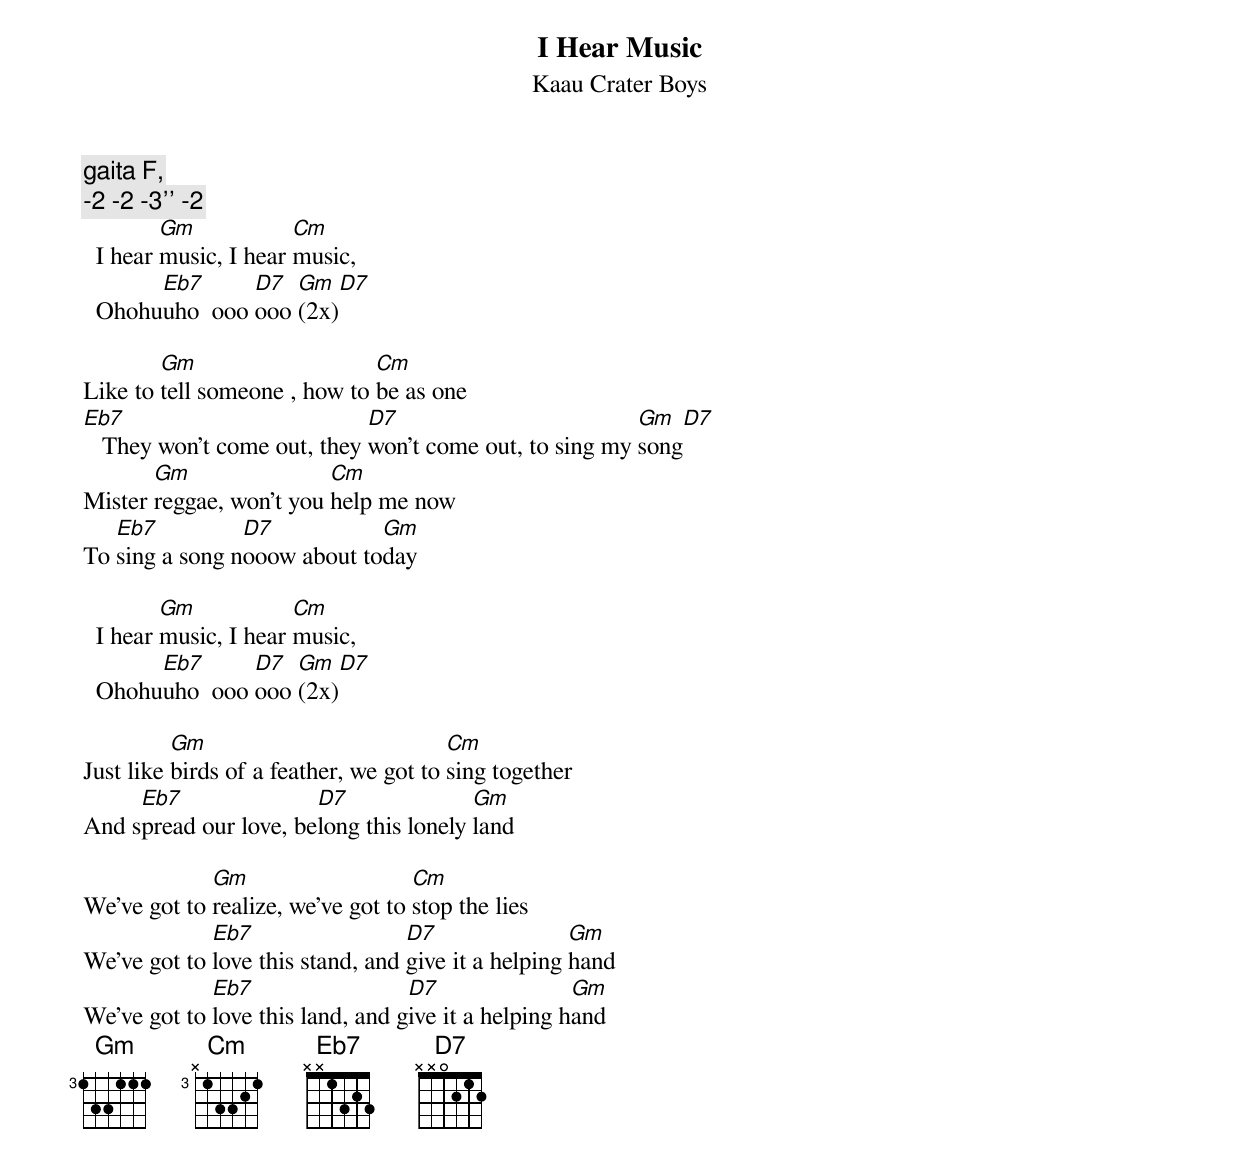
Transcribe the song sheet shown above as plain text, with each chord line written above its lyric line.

I Hear Music
Kaau Crater Boys

gaita F,
-2 -2 -3’’ -2
         Gm            Cm
  I hear music, I hear music,
       Eb7      D7  Gm   D7
  Ohohuuho  ooo ooo (2x)

        Gm                    Cm
Like to tell someone , how to be as one
Eb7                          D7                         Gm    D7
   They won't come out, they won't come out, to sing my song
       Gm                Cm
Mister reggae, won't you help me now
   Eb7          D7           Gm
To sing a song nooow about today

         Gm            Cm
  I hear music, I hear music,
       Eb7      D7  Gm   D7
  Ohohuuho  ooo ooo (2x)

          Gm                            Cm
Just like birds of a feather, we got to sing together
     Eb7               D7               Gm
And spread our love, belong this lonely land

             Gm                    Cm
We've got to realize, we've got to stop the lies
             Eb7                  D7                Gm
We've got to love this stand, and give it a helping hand
             Eb7                  D7                Gm
We've got to love this land, and give it a helping hand
